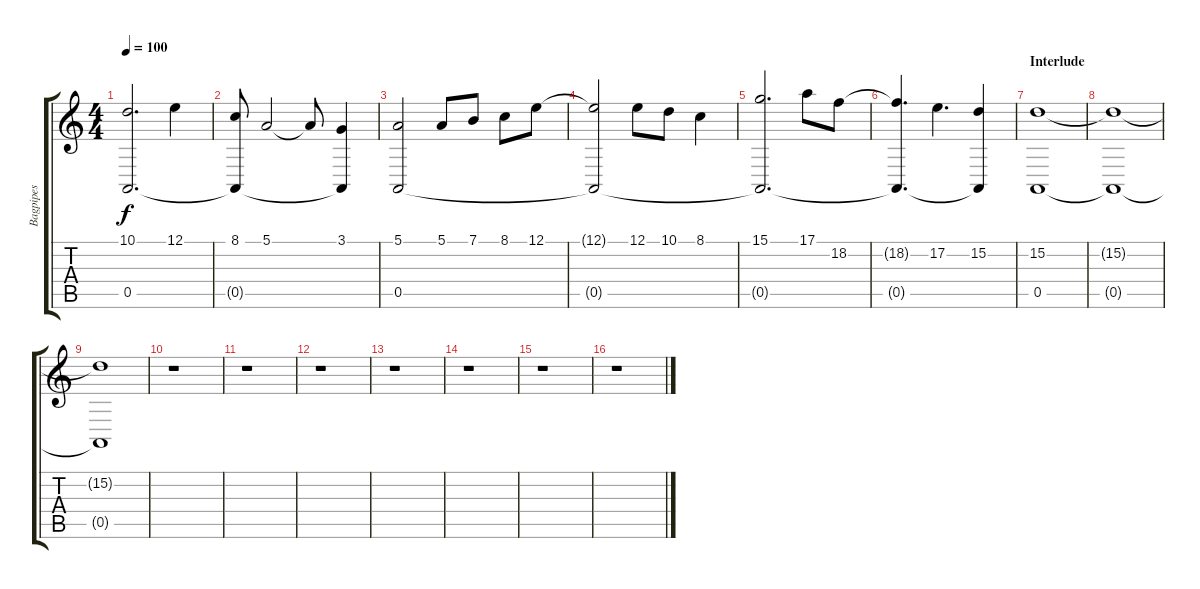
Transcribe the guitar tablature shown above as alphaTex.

\track ("Bagpipes" "Bagpipes") {instrument bagpipe}
\staff {score tabs}
\tuning (E4 B3 G3 D3 A2 D2) {hide}
\ts (4 4)
\tempo 100
\clef g2
\ks c
(10.1 0.5{t}).2{d dy f} 12.1.4 |
(8.1 0.5{t}).8 5.1.2 5.1{t}.8 (3.1 0.5{t}).4 |
(5.1 0.5).2 5.1.8 7.1.8 8.1.8 12.1.8 |
(12.1{t} 0.5{t}).2 12.1.8 10.1.8 8.1.4 |
(15.1 0.5{t}).2{d} 17.1.8 18.2.8 |
(18.2{t} 0.5{t}).4{d} 17.2.4{d} (15.2 0.5{t}).4 |
\section ("" "Interlude")
(15.2 0.5).1 |
(15.2{t} 0.5{t}).1 |
(15.2{t} 0.5{t}).1 |
r.1 |
r.1 |
r.1 |
r.1 |
r.1 |
r.1 |
r.1
